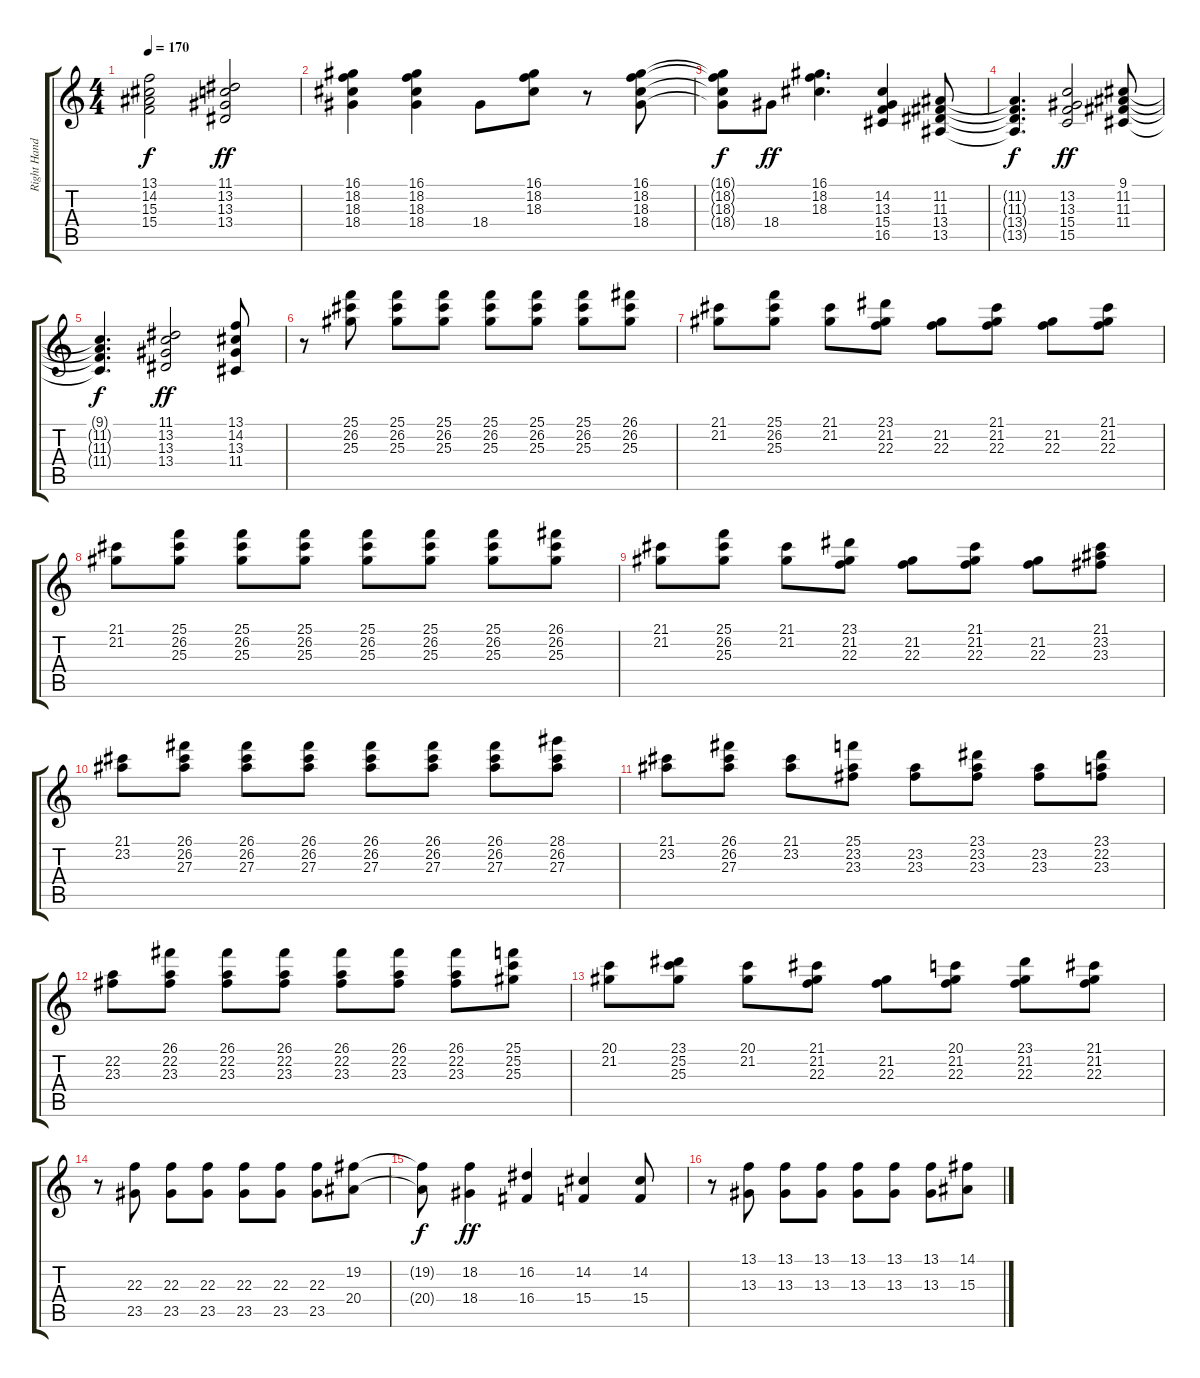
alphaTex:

\track ("Right Hand" "Right Hand") {instrument acousticgrandpiano}
\staff {score tabs}
\tuning (E4 B3 G3 D3 A2 E2) {hide}
\ts (4 4)
\tempo 170
\clef g2
\ks c
(13.1{t} 14.2{t} 15.3{t} 15.4{t}).2{dy f} (11.1 13.2 13.3 13.4).2{dy ff} |
(16.1 18.2 18.3 18.4).4 (16.1 18.2 18.3 18.4).4 18.4.8 (16.1 18.2 18.3).8 r.8 (16.1 18.2 18.3 18.4).8 |
(16.1{t} 18.2{t} 18.3{t} 18.4{t}).8{dy f} 18.4.8{dy ff} (16.1 18.2 18.3).4{d} (14.2 13.3 15.4 16.5).4 (11.2 11.3 13.4 13.5).8 |
(11.2{t} 11.3{t} 13.4{t} 13.5{t}).4{d dy f} (13.2 13.3 15.4 15.5).2{dy ff} (9.1 11.2 11.3 11.4).8 |
(9.1{t} 11.2{t} 11.3{t} 11.4{t}).4{d dy f} (11.1 13.2 13.3 13.4).2{dy ff} (13.1 14.2 13.3 11.4).8 |
r.8 (25.1 26.2 25.3).8 (25.1 26.2 25.3).8 (25.1 26.2 25.3).8 (25.1 26.2 25.3).8 (25.1 26.2 25.3).8 (25.1 26.2 25.3).8 (26.1 26.2 25.3).8 |
(21.1 21.2).8 (25.1 26.2 25.3).8 (21.1 21.2).8 (23.1 21.2 22.3).8 (21.2 22.3).8 (21.1 21.2 22.3).8 (21.2 22.3).8 (21.1 21.2 22.3).8 |
(21.1 21.2).8 (25.1 26.2 25.3).8 (25.1 26.2 25.3).8 (25.1 26.2 25.3).8 (25.1 26.2 25.3).8 (25.1 26.2 25.3).8 (25.1 26.2 25.3).8 (26.1 26.2 25.3).8 |
(21.1 21.2).8 (25.1 26.2 25.3).8 (21.1 21.2).8 (23.1 21.2 22.3).8 (21.2 22.3).8 (21.1 21.2 22.3).8 (21.2 22.3).8 (21.1 23.2 23.3).8 |
(21.1 23.2).8 (26.1 26.2 27.3).8 (26.1 26.2 27.3).8 (26.1 26.2 27.3).8 (26.1 26.2 27.3).8 (26.1 26.2 27.3).8 (26.1 26.2 27.3).8 (28.1 26.2 27.3).8 |
(21.1 23.2).8 (26.1 26.2 27.3).8 (21.1 23.2).8 (25.1 23.2 23.3).8 (23.2 23.3).8 (23.1 23.2 23.3).8 (23.2 23.3).8 (23.1 22.2 23.3).8 |
(22.2 23.3).8 (26.1 22.2 23.3).8 (26.1 22.2 23.3).8 (26.1 22.2 23.3).8 (26.1 22.2 23.3).8 (26.1 22.2 23.3).8 (26.1 22.2 23.3).8 (25.1 25.2 25.3).8 |
(20.1 21.2).8 (23.1 25.2 25.3).8 (20.1 21.2).8 (21.1 21.2 22.3).8 (21.2 22.3).8 (20.1 21.2 22.3).8 (23.1 21.2 22.3).8 (21.1 21.2 22.3).8 |
r.8 (22.3 23.5).8 (22.3 23.5).8 (22.3 23.5).8 (22.3 23.5).8 (22.3 23.5).8 (22.3 23.5).8 (19.2 20.4).8 |
(19.2{t} 20.4{t}).8{dy f} (18.2 18.4).4{dy ff} (16.2 16.4).4 (14.2 15.4).4 (14.2 15.4).8 |
r.8 (13.1 13.3).8 (13.1 13.3).8 (13.1 13.3).8 (13.1 13.3).8 (13.1 13.3).8 (13.1 13.3).8 (14.1 15.3).8
